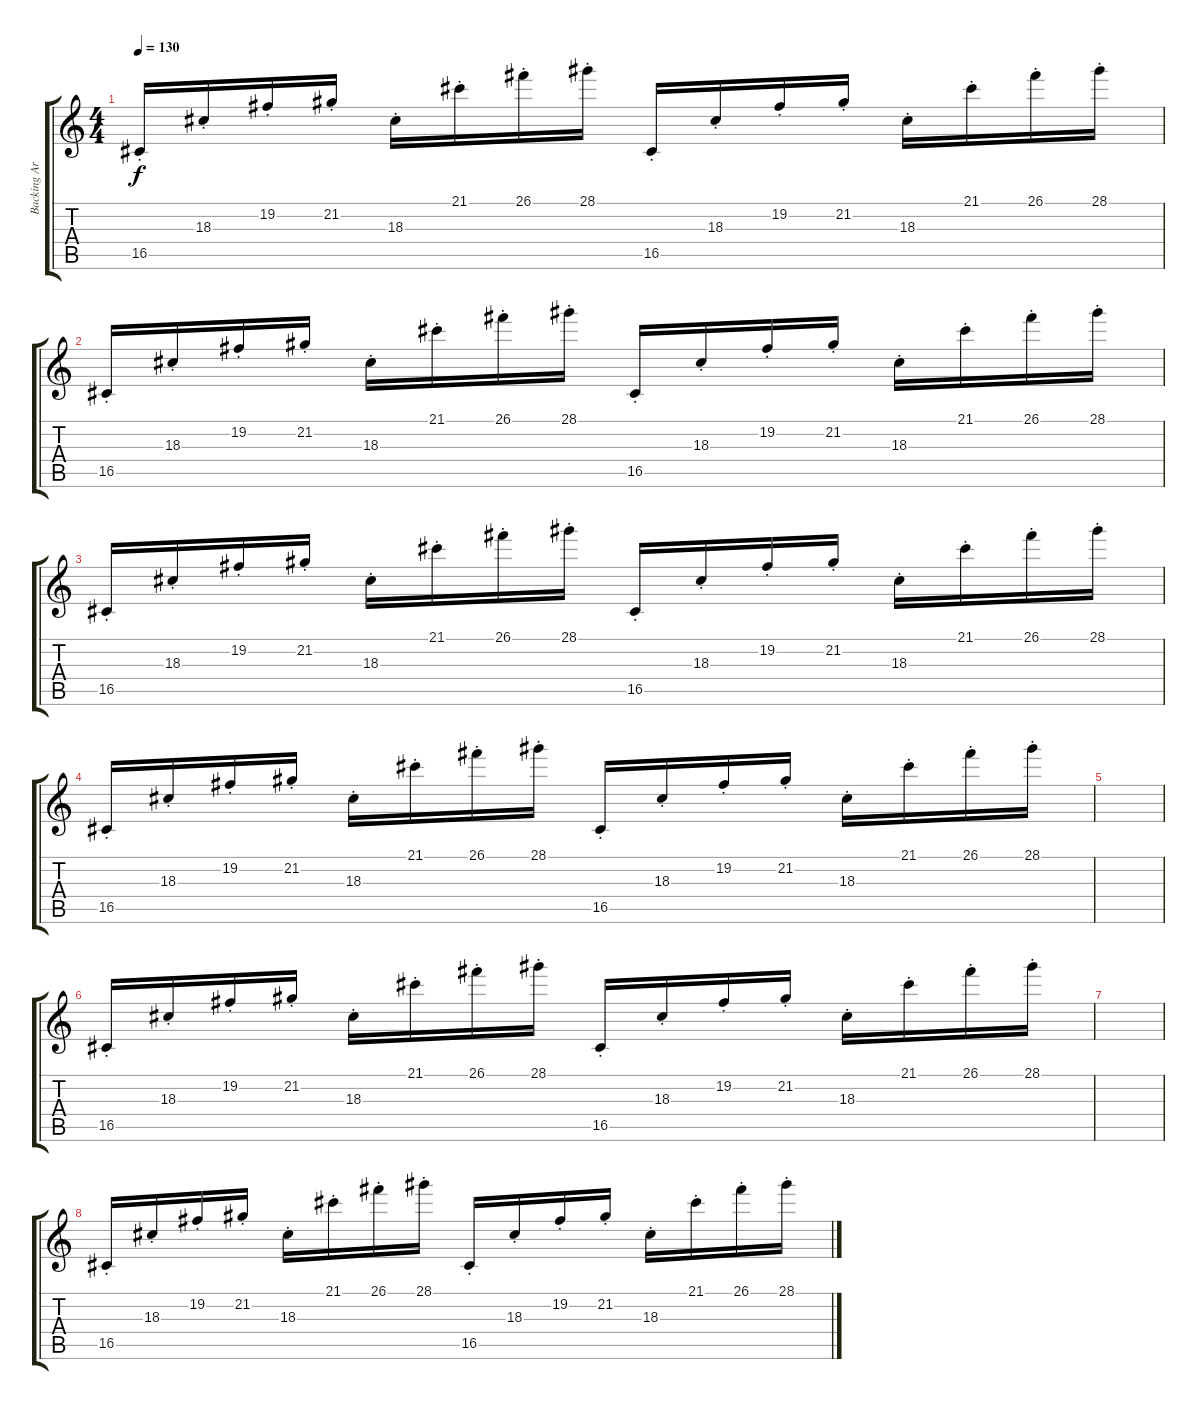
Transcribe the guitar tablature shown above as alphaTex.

\track ("Backing Arpeggio" "Backing Ar") {instrument lead2sawtooth}
\staff {score tabs}
\tuning (E4 B3 G3 D3 A2 E2) {hide}
\ts (4 4)
\tempo 130
\clef g2
\ks c
16.5{st}.16{dy f} 18.3{st}.16 19.2{st}.16 21.2{st}.16 18.3{st}.16 21.1{st}.16 26.1{st}.16 28.1{st}.16 16.5{st}.16 18.3{st}.16 19.2{st}.16 21.2{st}.16 18.3{st}.16 21.1{st}.16 26.1{st}.16 28.1{st}.16 |
16.5{st}.16 18.3{st}.16 19.2{st}.16 21.2{st}.16 18.3{st}.16 21.1{st}.16 26.1{st}.16 28.1{st}.16 16.5{st}.16 18.3{st}.16 19.2{st}.16 21.2{st}.16 18.3{st}.16 21.1{st}.16 26.1{st}.16 28.1{st}.16 |
16.5{st}.16 18.3{st}.16 19.2{st}.16 21.2{st}.16 18.3{st}.16 21.1{st}.16 26.1{st}.16 28.1{st}.16 16.5{st}.16 18.3{st}.16 19.2{st}.16 21.2{st}.16 18.3{st}.16 21.1{st}.16 26.1{st}.16 28.1{st}.16 |
16.5{st}.16 18.3{st}.16 19.2{st}.16 21.2{st}.16 18.3{st}.16 21.1{st}.16 26.1{st}.16 28.1{st}.16 16.5{st}.16 18.3{st}.16 19.2{st}.16 21.2{st}.16 18.3{st}.16 21.1{st}.16 26.1{st}.16 28.1{st}.16 |
|
16.5{st}.16 18.3{st}.16 19.2{st}.16 21.2{st}.16 18.3{st}.16 21.1{st}.16 26.1{st}.16 28.1{st}.16 16.5{st}.16 18.3{st}.16 19.2{st}.16 21.2{st}.16 18.3{st}.16 21.1{st}.16 26.1{st}.16 28.1{st}.16 |
|
16.5{st}.16 18.3{st}.16 19.2{st}.16 21.2{st}.16 18.3{st}.16 21.1{st}.16 26.1{st}.16 28.1{st}.16 16.5{st}.16 18.3{st}.16 19.2{st}.16 21.2{st}.16 18.3{st}.16 21.1{st}.16 26.1{st}.16 28.1{st}.16
